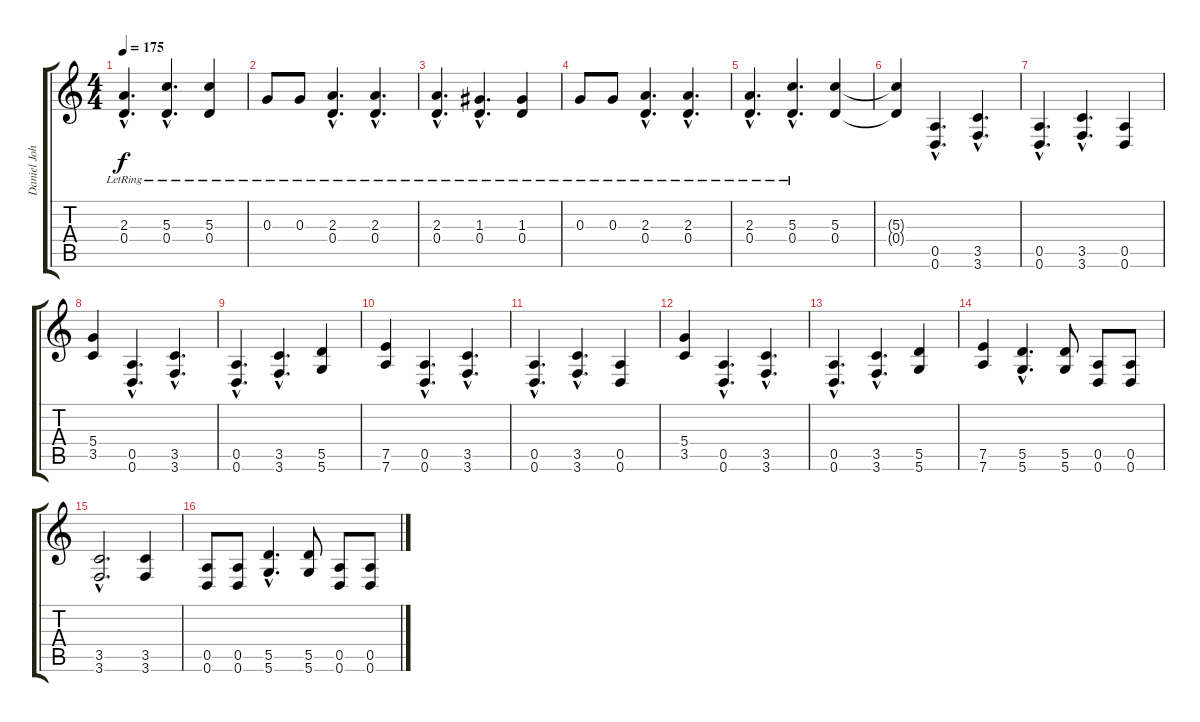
\track ("Daniel Johns" "Daniel Joh") {instrument distortionguitar}
\staff {score tabs}
\tuning (E4 B3 G3 D3 A2 D2) {hide}
\ts (4 4)
\tempo 175
\clef g2
\ks c
(2.3{hac lr} 0.4{hac lr}).4{d dy f} (5.3{hac lr} 0.4{hac lr}).4{d} (5.3{lr} 0.4{lr}).4 |
0.3{lr}.8 0.3{lr}.8 (2.3{hac lr} 0.4{hac lr}).4{d} (2.3{hac lr} 0.4{hac lr}).4{d} |
(2.3{hac lr} 0.4{hac lr}).4{d} (1.3{hac lr} 0.4{hac lr}).4{d} (1.3{lr} 0.4{lr}).4 |
0.3{lr}.8 0.3{lr}.8 (2.3{hac lr} 0.4{hac lr}).4{d} (2.3{hac lr} 0.4{hac lr}).4{d} |
(2.3{hac lr} 0.4{hac lr}).4{d} (5.3{hac lr} 0.4{hac lr}).4{d} (5.3 0.4).4 |
(5.3{t} 0.4{t}).4 (0.5{hac} 0.6{hac}).4{d} (3.5{hac} 3.6{hac}).4{d} |
(0.5{hac} 0.6{hac}).4{d} (3.5{hac} 3.6{hac}).4{d} (0.5 0.6).4 |
(5.4 3.5).4 (0.5{hac} 0.6{hac}).4{d} (3.5{hac} 3.6{hac}).4{d} |
(0.5{hac} 0.6{hac}).4{d} (3.5{hac} 3.6{hac}).4{d} (5.5 5.6).4 |
(7.5 7.6).4 (0.5{hac} 0.6{hac}).4{d} (3.5{hac} 3.6{hac}).4{d} |
(0.5{hac} 0.6{hac}).4{d} (3.5{hac} 3.6{hac}).4{d} (0.5 0.6).4 |
(5.4 3.5).4 (0.5{hac} 0.6{hac}).4{d} (3.5{hac} 3.6{hac}).4{d} |
(0.5{hac} 0.6{hac}).4{d} (3.5{hac} 3.6{hac}).4{d} (5.5 5.6).4 |
(7.5 7.6).4 (5.5{hac} 5.6{hac}).4{d} (5.5 5.6).8 (0.5 0.6).8{volume 11 instrument electricguitarmuted} (0.5 0.6).8 |
(3.5{hac} 3.6{hac}).2{d volume 13 instrument distortionguitar} (3.5 3.6).4 |
(0.5 0.6).8{volume 11 instrument electricguitarmuted} (0.5 0.6).8 (5.5{hac} 5.6{hac}).4{d volume 13 instrument distortionguitar} (5.5 5.6).8 (0.5 0.6).8{volume 11 instrument electricguitarmuted} (0.5 0.6).8
